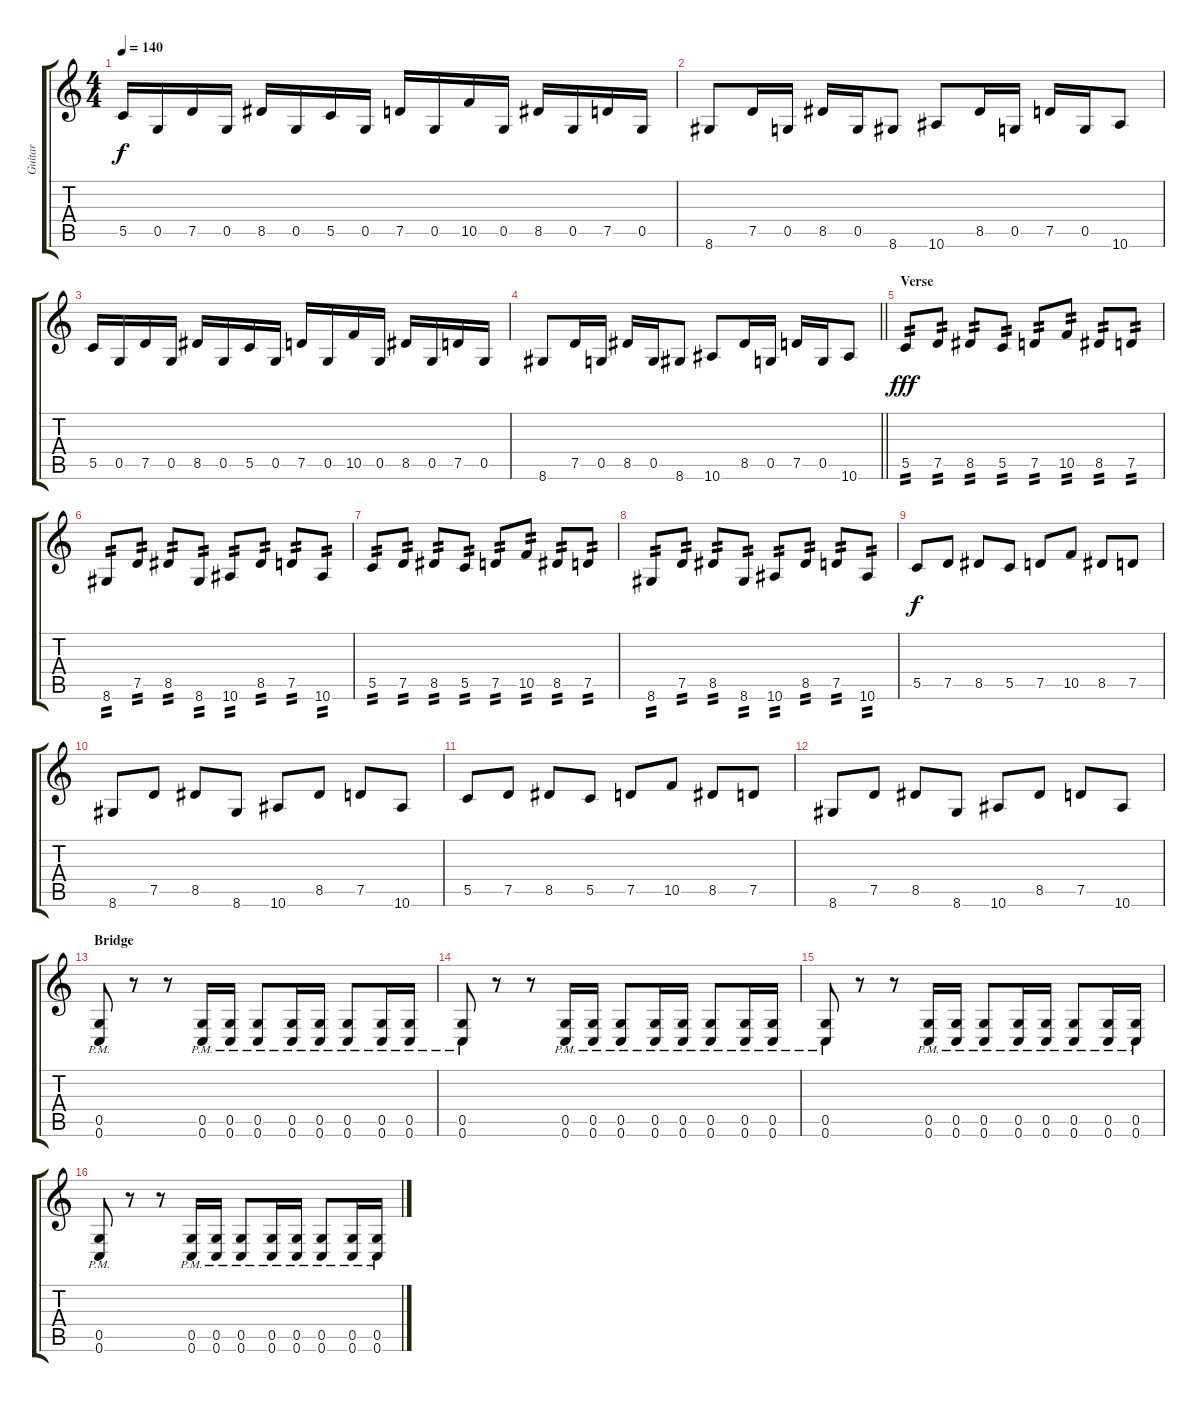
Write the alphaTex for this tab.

\track ("Guitar" "Guitar") {instrument distortionguitar}
\staff {score tabs}
\tuning (D4 A3 F3 C3 G2 C2) {hide}
\ts (4 4)
\tempo 140
\clef g2
\ks c
5.5.16{dy f} 0.5.16 7.5.16 0.5.16 8.5.16 0.5.16 5.5.16 0.5.16 7.5.16 0.5.16 10.5.16 0.5.16 8.5.16 0.5.16 7.5.16 0.5.16 |
8.6.8 7.5.16 0.5.16 8.5.16 0.5.16 8.6.8 10.6.8 8.5.16 0.5.16 7.5.16 0.5.16 10.6.8 |
5.5.16 0.5.16 7.5.16 0.5.16 8.5.16 0.5.16 5.5.16 0.5.16 7.5.16 0.5.16 10.5.16 0.5.16 8.5.16 0.5.16 7.5.16 0.5.16 |
\barLineRight lightlight
8.6.8 7.5.16 0.5.16 8.5.16 0.5.16 8.6.8 10.6.8 8.5.16 0.5.16 7.5.16 0.5.16 10.6.8 |
\section ("" "Verse")
5.5.8{tp 2 dy fff} 7.5.8{tp 2} 8.5.8{tp 2} 5.5.8{tp 2} 7.5.8{tp 2} 10.5.8{tp 2} 8.5.8{tp 2} 7.5.8{tp 2} |
8.6.8{tp 2} 7.5.8{tp 2} 8.5.8{tp 2} 8.6.8{tp 2} 10.6.8{tp 2} 8.5.8{tp 2} 7.5.8{tp 2} 10.6.8{tp 2} |
5.5.8{tp 2} 7.5.8{tp 2} 8.5.8{tp 2} 5.5.8{tp 2} 7.5.8{tp 2} 10.5.8{tp 2} 8.5.8{tp 2} 7.5.8{tp 2} |
8.6.8{tp 2} 7.5.8{tp 2} 8.5.8{tp 2} 8.6.8{tp 2} 10.6.8{tp 2} 8.5.8{tp 2} 7.5.8{tp 2} 10.6.8{tp 2} |
5.5.8{dy f} 7.5.8 8.5.8 5.5.8 7.5.8 10.5.8 8.5.8 7.5.8 |
8.6.8 7.5.8 8.5.8 8.6.8 10.6.8 8.5.8 7.5.8 10.6.8 |
5.5.8 7.5.8 8.5.8 5.5.8 7.5.8 10.5.8 8.5.8 7.5.8 |
8.6.8 7.5.8 8.5.8 8.6.8 10.6.8 8.5.8 7.5.8 10.6.8 |
\section ("" "Bridge")
(0.5{pm} 0.6{pm}).8 r.8 r.8 (0.5{pm} 0.6{pm}).16 (0.5{pm} 0.6{pm}).16 (0.5{pm} 0.6{pm}).8 (0.5{pm} 0.6{pm}).16 (0.5{pm} 0.6{pm}).16 (0.5{pm} 0.6{pm}).8 (0.5{pm} 0.6{pm}).16 (0.5{pm} 0.6{pm}).16 |
(0.5{pm} 0.6{pm}).8 r.8 r.8 (0.5{pm} 0.6{pm}).16 (0.5{pm} 0.6{pm}).16 (0.5{pm} 0.6{pm}).8 (0.5{pm} 0.6{pm}).16 (0.5{pm} 0.6{pm}).16 (0.5{pm} 0.6{pm}).8 (0.5{pm} 0.6{pm}).16 (0.5{pm} 0.6{pm}).16 |
(0.5{pm} 0.6{pm}).8 r.8 r.8 (0.5{pm} 0.6{pm}).16 (0.5{pm} 0.6{pm}).16 (0.5{pm} 0.6{pm}).8 (0.5{pm} 0.6{pm}).16 (0.5{pm} 0.6{pm}).16 (0.5{pm} 0.6{pm}).8 (0.5{pm} 0.6{pm}).16 (0.5{pm} 0.6{pm}).16 |
(0.5{pm} 0.6{pm}).8 r.8 r.8 (0.5{pm} 0.6{pm}).16 (0.5{pm} 0.6{pm}).16 (0.5{pm} 0.6{pm}).8 (0.5{pm} 0.6{pm}).16 (0.5{pm} 0.6{pm}).16 (0.5{pm} 0.6{pm}).8 (0.5{pm} 0.6{pm}).16 (0.5{pm} 0.6{pm}).16
